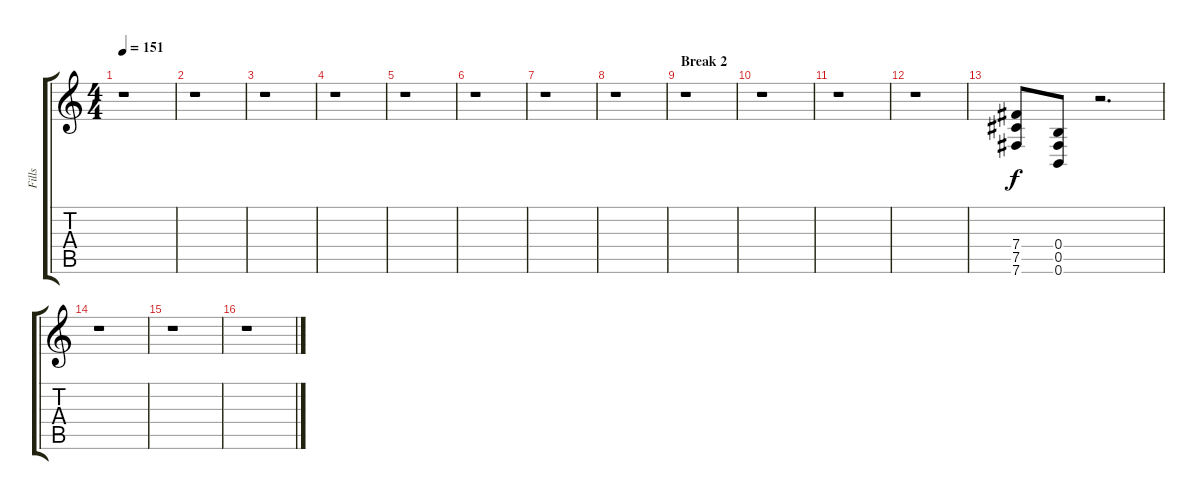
\track ("Fills" "Fills") {instrument distortionguitar}
\staff {score tabs}
\tuning (Db4 Ab3 E3 B2 Gb2 B1) {hide}
\ts (4 4)
\tempo 151
\clef g2
\ks c
r.1{dy f} |
r.1 |
r.1 |
r.1 |
r.1 |
r.1 |
r.1 |
r.1 |
\section ("" "Break 2")
r.1 |
r.1 |
r.1 |
r.1 |
(7.4 7.5 7.6).8 (0.4 0.5 0.6).8 r.2{d} |
r.1 |
r.1 |
r.1
